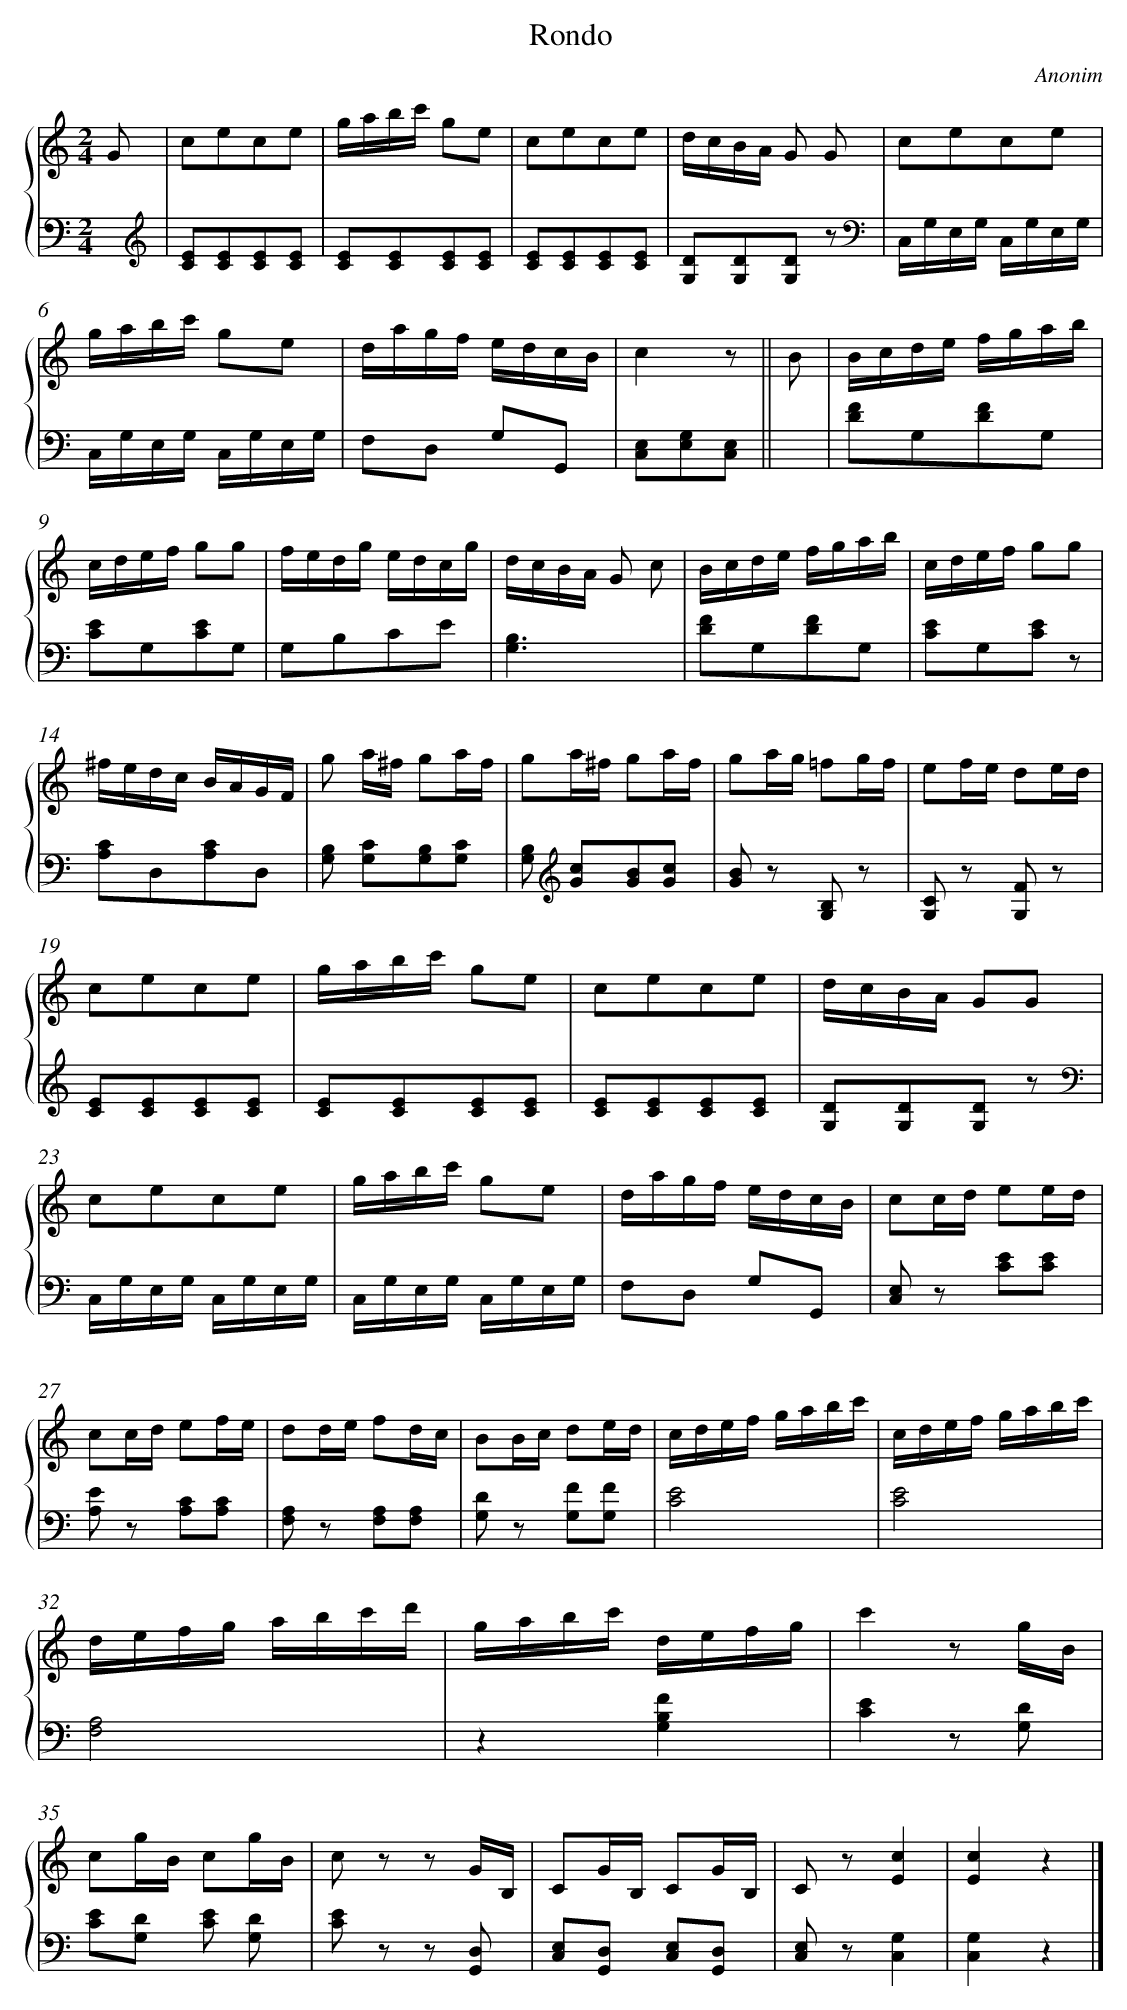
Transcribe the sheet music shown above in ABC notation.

X:1
T: Rondo
C: Anonim
L: 1/8
M: 2/4
%%staves {1 2}
V: 1 clef=treble
V: 2 clef=bass
K: C
[V:1] G [I:setbarnb 1]|
[V:2] x[K:clef=treble] |
[V:1] cece |
[V:2] [CE][CE][CE][CE] |
[V:1] g/a/b/c'/ ge |
[V:2] [CE][CE][CE][CE] |
[V:1] cece |
[V:2] [CE][CE][CE][CE] |
[V:1] d/c/B/A/ G G |
[V:2] [G,D][G,D][G,D] z[K:clef=bass] |
[V:1] cece |
[V:2] C,/G,/E,/G,/ C,/G,/E,/G,/ |
[V:1] g/a/b/c'/ ge |
[V:2] C,/G,/E,/G,/ C,/G,/E,/G,/ |
[V:1] d/a/g/f/ e/d/c/B/ |
[V:2] F,D, G,G,, |
[V:1] c2z [I:setbarnb 8]||
[V:2] [C,E,][E,G,][C,E,] ||
[V:1] B |
[V:2] x |
[V:1] B/c/d/e/ f/g/a/b/ |
[V:2] [DF]G,[DF]G, |
[V:1] c/d/e/f/ gg |
[V:2] [CE]G,[CE]G, |
[V:1] f/e/d/g/ e/d/c/g/ |
[V:2] G,B,CE |
[V:1] d/c/B/A/ G c |
[V:2] [G,3B,3]x |
[V:1] B/c/d/e/ f/g/a/b/ |
[V:2] [DF]G,[DF]G, |
[V:1] c/d/e/f/ gg |
[V:2] [CE]G,[CE] z |
[V:1] ^f/e/d/c/ B/A/G/F/ |
[V:2] [A,C]D,[A,C]D, |
[V:1] g a/^f/ ga/f/ |
[V:2] [G,B,] [G,C][G,B,][G,C] |
[V:1] ga/^f/ ga/f/ |
[V:2] [G,B,][K:clef=treble] [Gc][GB][Gc] |
[V:1] ga/g/ =fg/f/ |
[V:2] [GB] z [G,B,] z |
[V:1] ef/e/ de/d/ |
[V:2] [G,C] z [G,F] z |
[V:1] cece |
[V:2] [CE][CE][CE][CE] |
[V:1] g/a/b/c'/ ge |
[V:2] [CE][CE][CE][CE] |
[V:1] cece |
[V:2] [CE][CE][CE][CE] |
[V:1] d/c/B/A/ GG |
[V:2] [G,D][G,D][G,D] z[K:clef=bass] |
[V:1] cece |
[V:2] C,/G,/E,/G,/ C,/G,/E,/G,/ |
[V:1] g/a/b/c'/ ge |
[V:2] C,/G,/E,/G,/ C,/G,/E,/G,/ |
[V:1] d/a/g/f/ e/d/c/B/ |
[V:2] F,D, G,G,, |
[V:1] cc/d/ ee/d/ |
[V:2] [C,E,] z [CE][CE] |
[V:1] cc/d/ ef/e/ |
[V:2] [A,E] z [A,C][A,C] |
[V:1] dd/e/ fd/c/ |
[V:2] [F,A,] z [F,A,][F,A,] |
[V:1] BB/c/ de/d/ |
[V:2] [G,D] z [G,F][G,F] |
[V:1] c/d/e/f/ g/a/b/c'/ |
[V:2] [C4E4] |
[V:1] c/d/e/f/ g/a/b/c'/ |
[V:2] [C4E4] |
[V:1] d/e/f/g/ a/b/c'/d'/ |
[V:2] [F,4A,4] |
[V:1] g/a/b/c'/ d/e/f/g/ |
[V:2] z2[G,2B,2F2] |
[V:1] c'2z g/B/ |
[V:2] [C2E2]z [G,D] |
[V:1] cg/B/ cg/B/ |
[V:2] [CE][G,D] [CE] [G,D] |
[V:1] c z z G/B,/ |
[V:2] [CE] z z [G,,D,] |
[V:1] CG/B,/ CG/B,/ |
[V:2] [C,E,][G,,D,] [C,E,][G,,D,] |
[V:1] C z[E2c2] |
[V:2] [C,E,] z[C,2G,2] |
[V:1] [E2c2]z2 |]
[V:2] [C,2G,2]z2 |]
